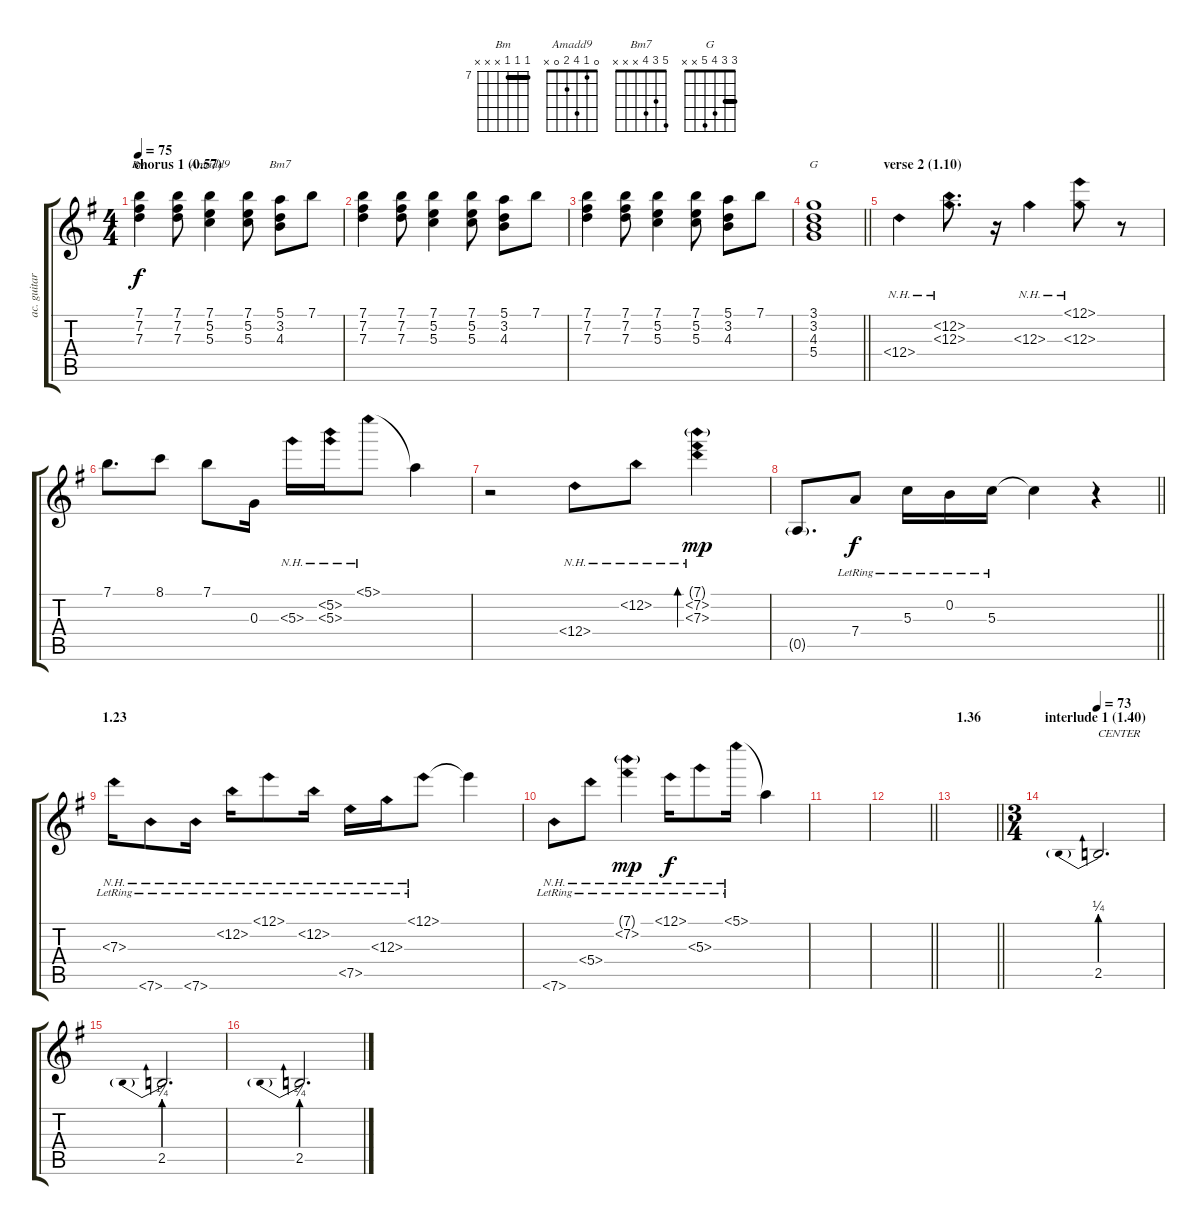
\track ("ac. guitar" "ac. guitar") {instrument acousticguitarsteel}
\staff {score tabs}
\tuning (E4 B3 G3 D3 A2 E2) {hide}
\chord ("Bm" 7 7 7 x x x) {firstfret 7 barre 7}
\chord ("Amadd9" 0 1 4 2 0 x)
\chord ("Bm7" 5 3 4 x x x)
\chord ("G" 3 3 4 5 x x) {barre 3}
\ts (4 4)
\section ("" "chorus 1 (0.57)")
\tempo 75
\clef g2
\ks g
(7.1 7.2 7.3).4{ch "Bm" dy f} (7.1 7.2 7.3).8 (7.1 5.2 5.3).4{ch "Amadd9"} (7.1 5.2 5.3).8 (5.1 3.2 4.3).8{ch "Bm7"} 7.1.8 |
(7.1 7.2 7.3).4 (7.1 7.2 7.3).8 (7.1 5.2 5.3).4 (7.1 5.2 5.3).8 (5.1 3.2 4.3).8 7.1.8 |
(7.1 7.2 7.3).4 (7.1 7.2 7.3).8 (7.1 5.2 5.3).4 (7.1 5.2 5.3).8 (5.1 3.2 4.3).8 7.1.8 |
\barLineRight lightlight
(3.1 3.2 4.3 5.4).1{ch "G"} |
\section ("" "verse 2 (1.10)")
12.4{nh}.4 (12.2{nh} 12.3{nh}).8{d} r.16 12.3{nh}.4 (12.1{nh} 12.3{nh}).8 r.8 |
7.1.8{d} 8.1.8 7.1.8 0.3.16 5.3{nh}.16 (5.2{nh} 5.3{nh}).16 5.1{nh}.8 5.1{t}.4 |
r.2 12.4{nh}.8 12.2{nh}.8 (7.1{nh g} 7.2{nh} 7.3{nh}).4{bd 120 dy mp} |
\barLineRight lightlight
0.5{g}.8{d} 7.4{lr}.8{dy f} 5.3{lr}.16 0.2{lr}.16 5.3{lr}.16 5.3{t}.4 r.4 |
\section ("" "1.23")
7.3{nh lr}.16 7.6{nh lr}.8 7.6{nh lr}.16 12.2{nh lr}.16 12.1{nh lr}.8 12.2{nh lr}.16 7.5{nh lr}.16 12.3{nh lr}.16 12.1{nh lr}.8 12.1{t}.4 |
7.6{nh lr}.8 5.4{nh lr}.8 (7.1{nh g lr} 7.2{nh lr}).4{dy mp} 12.1{nh lr}.16{dy f} 5.3{nh lr}.8 5.1{nh lr}.16 5.1{t}.4 |
|
\barLineRight lightlight
|
\section ("" "1.36")
\barLineRight lightlight
|
\ts (3 4)
\section ("" "interlude 1 (1.40)")
\tempo 73
2.5{be (prebend 0 1 60 1)}.2{d txt "CENTER" balance 8} |
2.5{be (prebend 0 1 60 1)}.2{d} |
2.5{be (prebend 0 1 60 1)}.2{d}
